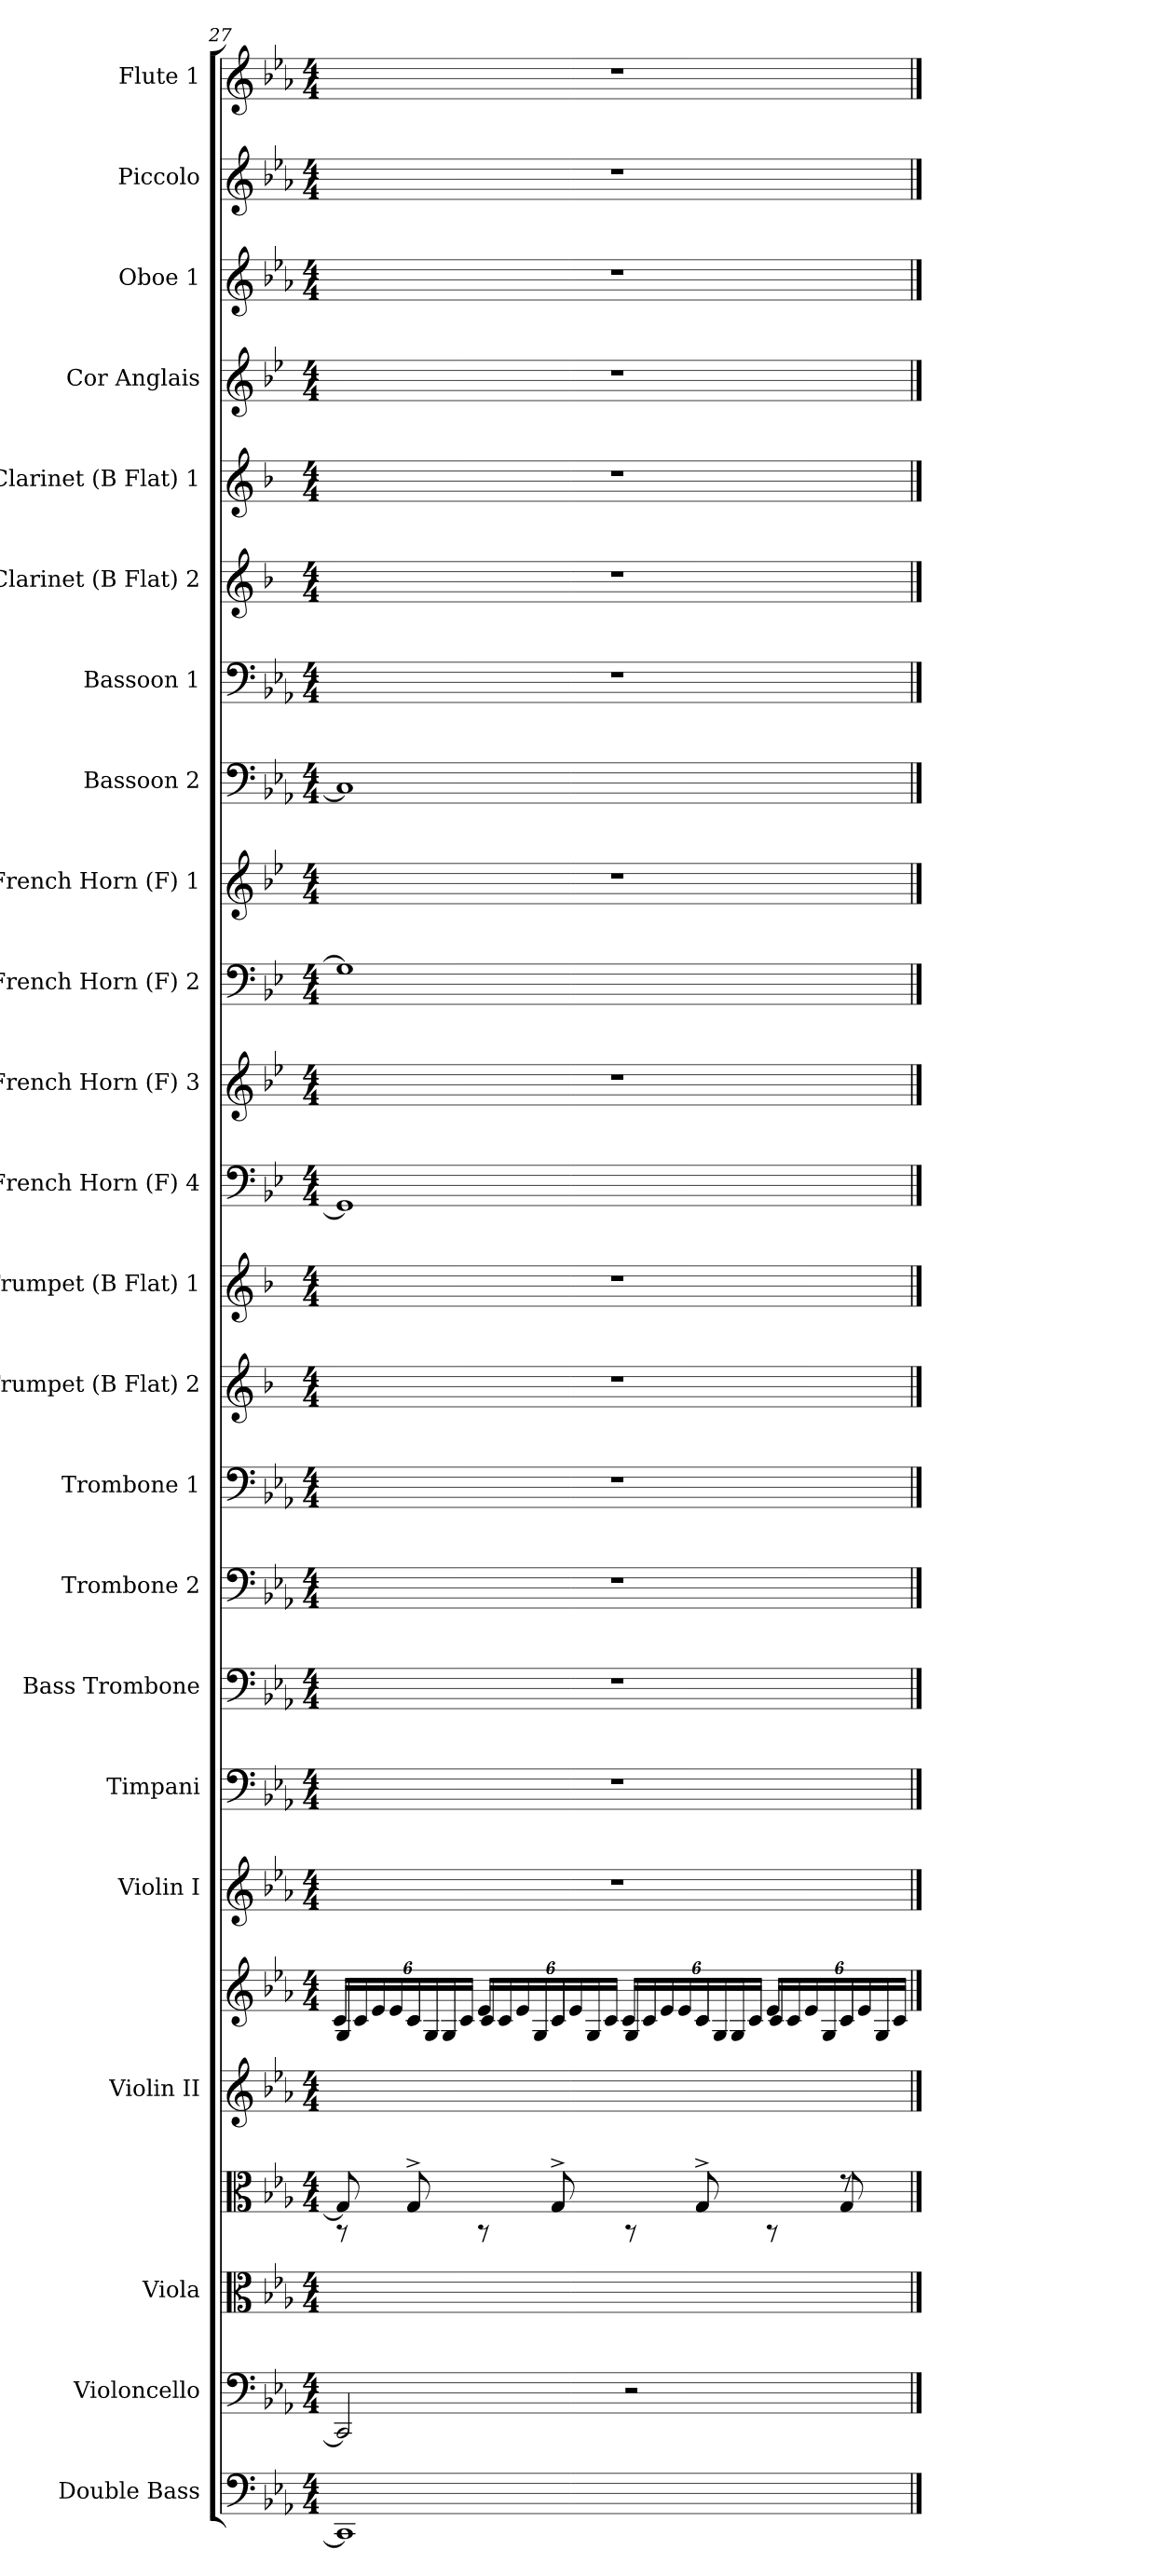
**kern	**kern	**kern	**kern	**kern	**kern	**kern	**kern	**kern	**kern	**kern	**kern	**kern	**kern	**kern	**kern	**kern	**kern	**kern	**kern	**kern	**kern	**kern	**kern	**kern
*part23	*part22	*part21	*part21	*part20	*part20	*part19	*part18	*part17	*part16	*part15	*part14	*part13	*part12	*part11	*part10	*part9	*part8	*part7	*part6	*part5	*part4	*part3	*part2	*part1
*staff25	*staff24	*staff23	*staff22	*staff21	*staff20	*staff19	*staff18	*staff17	*staff16	*staff15	*staff14	*staff13	*staff12	*staff11	*staff10	*staff9	*staff8	*staff7	*staff6	*staff5	*staff4	*staff3	*staff2	*staff1
*I"Double Bass	*I"Violoncello	*I"Viola	*	*I"Violin II	*	*I"Violin I	*I"Timpani	*I"Bass Trombone	*I"Trombone 2	*I"Trombone 1	*I"Trumpet (B Flat) 2	*I"Trumpet (B Flat) 1	*I"French Horn (F) 4	*I"French Horn (F) 3	*I"French Horn (F) 2	*I"French Horn (F) 1	*I"Bassoon 2	*I"Bassoon 1	*I"Clarinet (B Flat) 2	*I"Clarinet (B Flat) 1	*I"Cor Anglais	*I"Oboe 1	*I"Piccolo	*I"Flute 1
*I'D. B.	*I'Vc.	*I'Vla	*	*I'Vln II	*	*I'Vln I	*I'Timp.	*I'B. Tbn.	*I'Tbn. 2	*I'Tbn. 1	*I'Tpt (B Flat) 2	*I'Tpt (B Flat) 1	*I'F. Hn (F) 4	*I'F. Hn (F) 3	*I'F. Hn (F) 2	*I'F. Hn (F) 1	*I'Bsn 2	*I'Bsn 1	*I'Cl. (B Flat) 2	*I'Cl. (B Flat) 1	*I'C. A.	*I'Ob. 1	*I'Picc.	*I'Fl. 1
!!LO:PB:g=z
*clefF4	*clefF4	*clefC3	*clefC3	*clefG2	*clefG2	*clefG2	*clefF4	*clefF4	*clefF4	*clefF4	*clefG2	*clefG2	*clefF4	*clefG2	*clefF4	*clefG2	*clefF4	*clefF4	*clefG2	*clefG2	*clefG2	*clefG2	*clefG2	*clefG2
*ITrd7c12	*	*	*	*	*	*	*	*	*	*	*ITrd1c2	*ITrd1c2	*ITrd4c7	*ITrd4c7	*ITrd4c7	*ITrd4c7	*	*	*ITrd1c2	*ITrd1c2	*ITrd4c7	*	*ITrd-7c-12	*
*k[b-e-a-]	*k[b-e-a-]	*k[b-e-a-]	*k[b-e-a-]	*k[b-e-a-]	*k[b-e-a-]	*k[b-e-a-]	*k[b-e-a-]	*k[b-e-a-]	*k[b-e-a-]	*k[b-e-a-]	*k[b-e-a-]	*k[b-e-a-]	*k[b-e-a-]	*k[b-e-a-]	*k[b-e-a-]	*k[b-e-a-]	*k[b-e-a-]	*k[b-e-a-]	*k[b-e-a-]	*k[b-e-a-]	*k[b-e-a-]	*k[b-e-a-]	*k[b-e-a-]	*k[b-e-a-]
*c:	*c:	*c:	*c:	*c:	*c:	*c:	*c:	*c:	*c:	*c:	*c:	*c:	*c:	*c:	*c:	*c:	*c:	*c:	*c:	*c:	*c:	*c:	*c:	*c:
*M4/4	*M4/4	*M4/4	*M4/4	*M4/4	*M4/4	*M4/4	*M4/4	*M4/4	*M4/4	*M4/4	*M4/4	*M4/4	*M4/4	*M4/4	*M4/4	*M4/4	*M4/4	*M4/4	*M4/4	*M4/4	*M4/4	*M4/4	*M4/4	*M4/4
=27	=27	=27	=27	=27	=27	=27	=27	=27	=27	=27	=27	=27	=27	=27	=27	=27	=27	=27	=27	=27	=27	=27	=27	=27
*	*	*	*^	*	*	*	*	*	*	*	*	*	*	*	*	*	*	*	*	*	*	*	*	*
*	*	*	*	*	*	*Xbrackettup	*	*	*	*	*	*	*	*	*	*	*	*	*	*	*	*	*	*	*
*	*	*	*	*	*	*^	*	*	*	*	*	*	*	*	*	*	*	*	*	*	*	*	*	*	*
1CCC]	2CC/]	1ryy	8G/]	8r	1ryy	24G/LL	16c/LL	1r	1r	1r	1r	1r	1r	1r	1CC]	1r	1C]	1r	1C]	1r	1r	1r	1r	1r	1r	1r
.	.	.	.	.	.	24c/	.	.	.	.	.	.	.	.	.	.	.	.	.	.	.	.	.	.	.	.
.	.	.	.	.	.	.	16e-/	.	.	.	.	.	.	.	.	.	.	.	.	.	.	.	.	.	.	.
.	.	.	.	.	.	24e-/	.	.	.	.	.	.	.	.	.	.	.	.	.	.	.	.	.	.	.	.
.	.	.	4G^</	8G/	.	24c/	16c/	.	.	.	.	.	.	.	.	.	.	.	.	.	.	.	.	.	.	.
.	.	.	.	.	.	24G/	.	.	.	.	.	.	.	.	.	.	.	.	.	.	.	.	.	.	.	.
.	.	.	.	.	.	.	16G/JJ	.	.	.	.	.	.	.	.	.	.	.	.	.	.	.	.	.	.	.
.	.	.	.	.	.	24c/JJ	.	.	.	.	.	.	.	.	.	.	.	.	.	.	.	.	.	.	.	.
.	.	.	.	8r	.	24e-/LL	16c/LL	.	.	.	.	.	.	.	.	.	.	.	.	.	.	.	.	.	.	.
.	.	.	.	.	.	24c/	.	.	.	.	.	.	.	.	.	.	.	.	.	.	.	.	.	.	.	.
.	.	.	.	.	.	.	16e-/	.	.	.	.	.	.	.	.	.	.	.	.	.	.	.	.	.	.	.
.	.	.	.	.	.	24G/	.	.	.	.	.	.	.	.	.	.	.	.	.	.	.	.	.	.	.	.
.	.	.	4G^</	8G/	.	24c/	16c/	.	.	.	.	.	.	.	.	.	.	.	.	.	.	.	.	.	.	.
.	.	.	.	.	.	24e-/	.	.	.	.	.	.	.	.	.	.	.	.	.	.	.	.	.	.	.	.
.	.	.	.	.	.	.	16G/JJ	.	.	.	.	.	.	.	.	.	.	.	.	.	.	.	.	.	.	.
.	.	.	.	.	.	24c/JJ	.	.	.	.	.	.	.	.	.	.	.	.	.	.	.	.	.	.	.	.
.	2r	.	.	8r	.	24G/LL	16c/LL	.	.	.	.	.	.	.	.	.	.	.	.	.	.	.	.	.	.	.
.	.	.	.	.	.	24c/	.	.	.	.	.	.	.	.	.	.	.	.	.	.	.	.	.	.	.	.
.	.	.	.	.	.	.	16e-/	.	.	.	.	.	.	.	.	.	.	.	.	.	.	.	.	.	.	.
.	.	.	.	.	.	24e-/	.	.	.	.	.	.	.	.	.	.	.	.	.	.	.	.	.	.	.	.
.	.	.	4G^</	8G/	.	24c/	16c/	.	.	.	.	.	.	.	.	.	.	.	.	.	.	.	.	.	.	.
.	.	.	.	.	.	24G/	.	.	.	.	.	.	.	.	.	.	.	.	.	.	.	.	.	.	.	.
.	.	.	.	.	.	.	16G/JJ	.	.	.	.	.	.	.	.	.	.	.	.	.	.	.	.	.	.	.
.	.	.	.	.	.	24c/JJ	.	.	.	.	.	.	.	.	.	.	.	.	.	.	.	.	.	.	.	.
.	.	.	.	8r	.	24e-/LL	16c/LL	.	.	.	.	.	.	.	.	.	.	.	.	.	.	.	.	.	.	.
.	.	.	.	.	.	24c/	.	.	.	.	.	.	.	.	.	.	.	.	.	.	.	.	.	.	.	.
.	.	.	.	.	.	.	16e-/	.	.	.	.	.	.	.	.	.	.	.	.	.	.	.	.	.	.	.
.	.	.	.	.	.	24G/	.	.	.	.	.	.	.	.	.	.	.	.	.	.	.	.	.	.	.	.
.	.	.	8r	8G/	.	24c/	16c/	.	.	.	.	.	.	.	.	.	.	.	.	.	.	.	.	.	.	.
.	.	.	.	.	.	24e-/	.	.	.	.	.	.	.	.	.	.	.	.	.	.	.	.	.	.	.	.
.	.	.	.	.	.	.	16G/JJ	.	.	.	.	.	.	.	.	.	.	.	.	.	.	.	.	.	.	.
.	.	.	.	.	.	24c/JJ	.	.	.	.	.	.	.	.	.	.	.	.	.	.	.	.	.	.	.	.
*	*	*	*v	*v	*	*v	*v	*	*	*	*	*	*	*	*	*	*	*	*	*	*	*	*	*	*	*
==	==	==	==	==	==	==	==	==	==	==	==	==	==	==	==	==	==	==	==	==	==	==	==	==
*-	*-	*-	*-	*-	*-	*-	*-	*-	*-	*-	*-	*-	*-	*-	*-	*-	*-	*-	*-	*-	*-	*-	*-	*-
